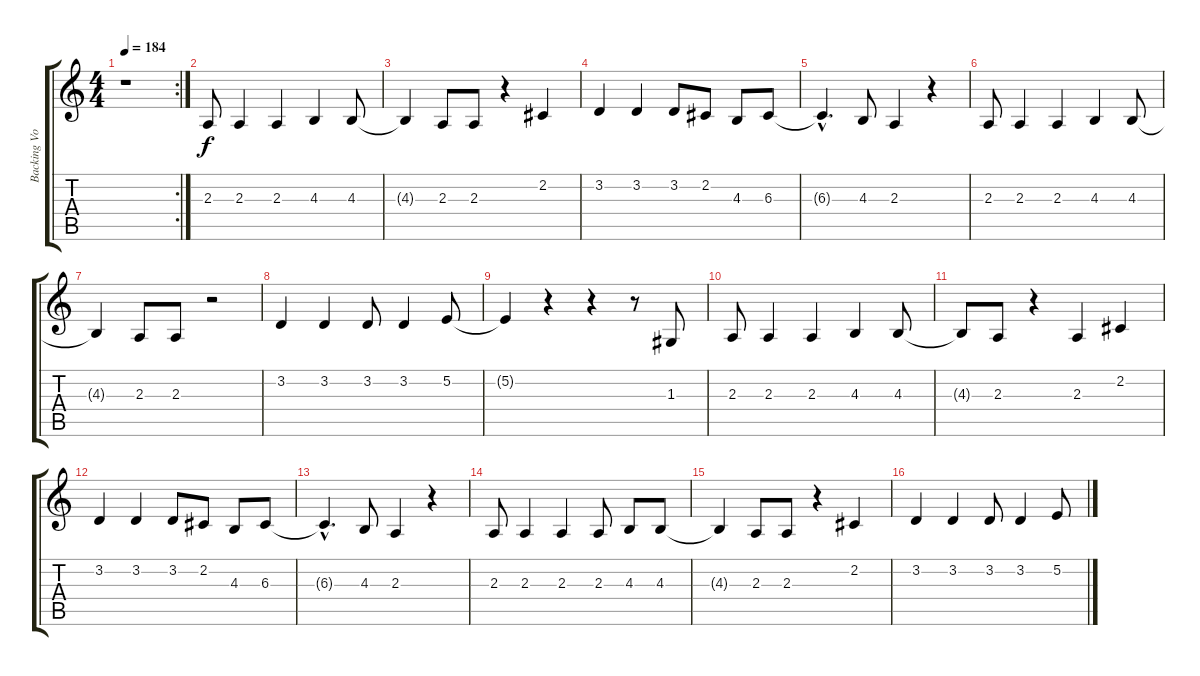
\track ("Backing Vocals" "Backing Vo") {instrument choiraahs}
\staff {score tabs}
\tuning (E4 B3 G3 D3 A2 E2) {hide}
\rc 2
\ts (4 4)
\tempo 184
\clef g2
\ks c
r.1{dy f} |
2.3.8 2.3.4 2.3.4 4.3.4 4.3.8 |
4.3{t}.4 2.3.8 2.3.8 r.4 2.2.4 |
3.2.4 3.2.4 3.2.8 2.2.8 4.3.8 6.3.8 |
6.3{hac t}.4{d} 4.3.8 2.3.4 r.4 |
2.3.8 2.3.4 2.3.4 4.3.4 4.3.8 |
4.3{t}.4 2.3.8 2.3.8 r.2 |
3.2.4 3.2.4 3.2.8 3.2.4 5.2.8 |
5.2{t}.4 r.4 r.4 r.8 1.3.8 |
2.3.8 2.3.4 2.3.4 4.3.4 4.3.8 |
4.3{t}.8 2.3.8 r.4 2.3.4 2.2.4 |
3.2.4 3.2.4 3.2.8 2.2.8 4.3.8 6.3.8 |
6.3{hac t}.4{d} 4.3.8 2.3.4 r.4 |
2.3.8 2.3.4 2.3.4 2.3.8 4.3.8 4.3.8 |
4.3{t}.4 2.3.8 2.3.8 r.4 2.2.4 |
3.2.4 3.2.4 3.2.8 3.2.4 5.2.8
